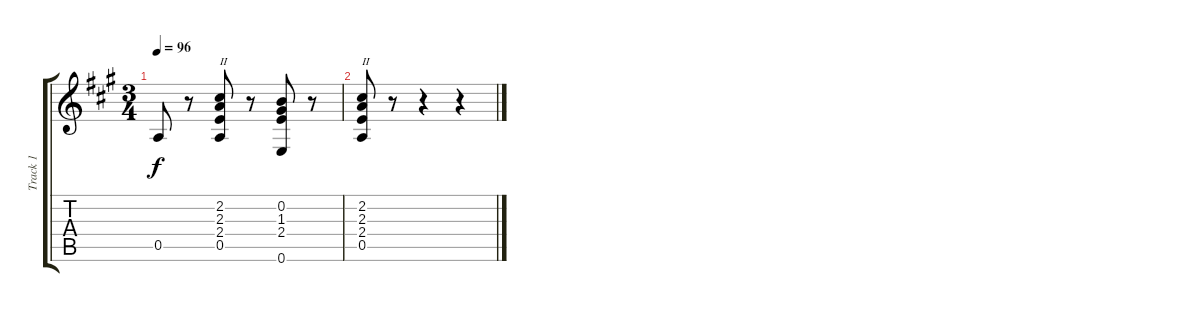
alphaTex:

\track ("Track 1" "Track 1") {instrument acousticguitarnylon}
\staff {score tabs}
\tuning (E4 B3 G3 D3 A2 E2) {hide}
\ts (3 4)
\tempo 96
\clef g2
\ks a
0.5.8{dy f} r.8 (2.2 2.3 2.4 0.5).8{txt "II"} r.8 (0.2 1.3 2.4 0.6).8 r.8 |
(2.2 2.3 2.4 0.5).8{txt "II"} r.8 r.4 r.4
